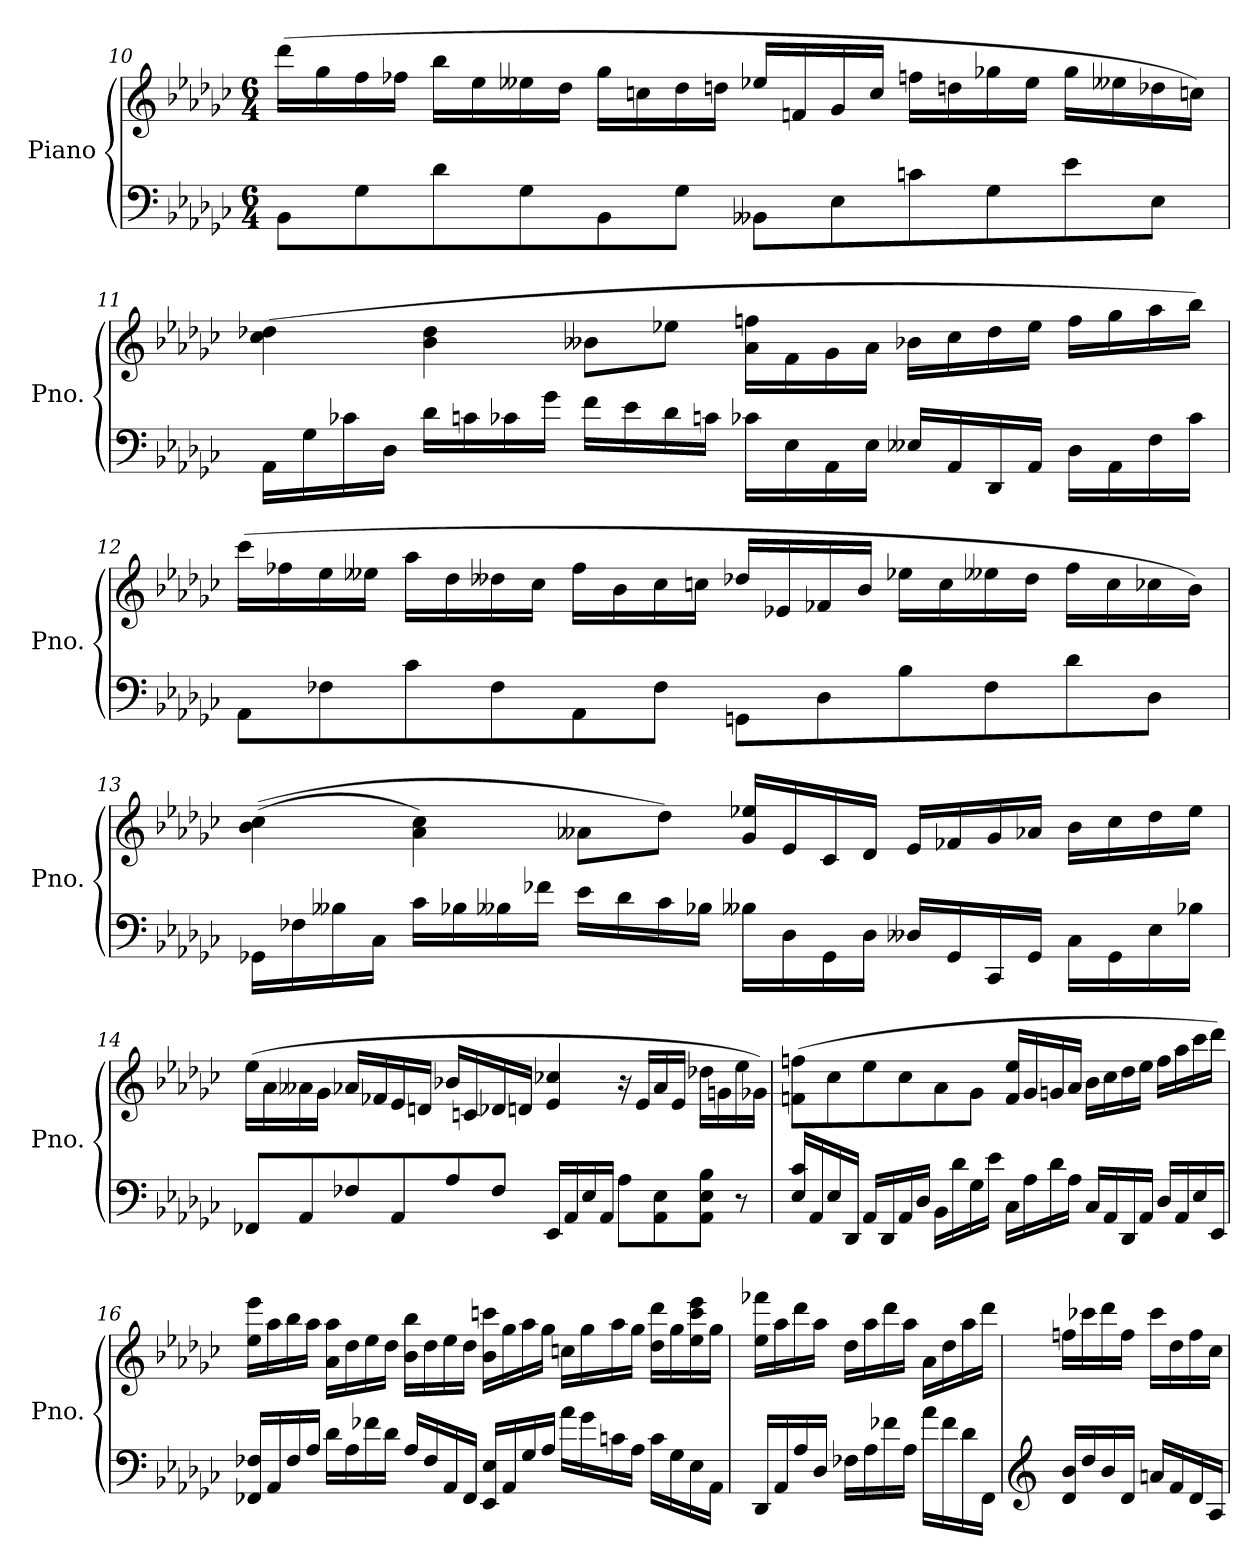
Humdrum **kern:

**kern	**kern
*part1	*part1
*staff2	*staff1
*I"Piano	*
*I'Pno.	*
!!LO:LB:g=z
*clefF4	*clefG2
*k[b-e-a-d-g-c-]	*k[b-e-a-d-g-c-]
*M6/4	*M6/4
=10	=10
8BB-\L	(>16ddd-\LL
.	16gg-\
8G-\	16ff\
.	16ff-X\JJ
8d-\	16bb-\LL
.	16ee-\
8G-\	16ee--X\
.	16dd-\JJ
8BB-\	16gg-\LL
.	16ccn\
8G-\J	16dd-\
.	16ddn\JJ
8BB--X\L	16ee-X/LL
.	16fn/
8E-\	16g-/
.	16cc/JJ
8cn\	16ffn\LL
.	16ddn\
8G-\	16gg-X\
.	16ee-\JJ
8e-\	16gg-\LL
.	16ee--X\
8E-\J	16dd-X\
.	16ccn\JJ)
!!LO:LB:g=z
=11	=11
16AA-\LL	(>4cc-\ 4dd-X\
16G-\	.
16c-X\	.
16D-\JJ	.
16d-\LL	4b-\ 4dd-\
16cn\	.
16c-X\	.
16g-\JJ	.
16f\LL	8b--X\L
16e-\	.
16d-\	8ee-X\J
16cn\JJ	.
16c-X\LL	16a-\ 16ffn\LL
16E-\	16f\
16AA-\	16g-\
16E-\JJ	16a-\JJ
16E--X/LL	16b-X\LL
16AA-/	16cc-\
16DD-/	16dd-\
16AA-/JJ	16ee-\JJ
16D-\LL	16ff\LL
16AA-\	16gg-\
16F\	16aa-\
16c-\JJ	16bb-\JJ)
!!LO:LB:g=z
=12	=12
8AA-\L	(>16ccc-\LL
.	16ff-X\
8F-X\	16ee-\
.	16ee--X\JJ
8c-\	16aa-\LL
.	16dd-\
8F-\	16dd--X\
.	16cc-\JJ
8AA-\	16ff-\LL
.	16b-\
8F-\J	16cc-\
.	16ccn\JJ
8GGn\L	16dd-X/LL
.	16e-X/
8D-\	16f-X/
.	16b-/JJ
8B-\	16ee-X\LL
.	16cc\
8F-\	16ee--X\
.	16dd-\JJ
8d-\	16ff-\LL
.	16cc\
8D-\J	16cc-X\
.	16b-\JJ)
!!LO:LB:g=z
=13	=13
16GG-X\LL	(>(>4b-\ 4cc-\
16F-X\	.
16B--X\	.
16C-\JJ	.
16c-\LL	4a-\ 4cc-\)
16B-X\	.
16B--X\	.
16f-X\JJ	.
16e-\LL	8a--X\L
16d-\	.
16c-\	8dd-\J)
16B-X\JJ	.
16B--X\LL	16g-/ 16ee-X/LL
16D-\	16e-/
16GG-\	16c-/
16D-\JJ	16d-/JJ
16D--X/LL	16e-/LL
16GG-/	16f-X/
16CC-/	16g-/
16GG-/JJ	16a-X/JJ
16C-\LL	16b-\LL
16GG-\	16cc-\
16E-\	16dd-\
16B-X\JJ	16ee-\JJ
!!LO:PB:g=z
=14	=14
8FF-X/L	(>16ee-\LL
.	16a-\
8AA-/	16a--X\
.	16g-\JJ
8F-X/	16a-X/LL
.	16f-X/
8AA-/	16e-/
.	16dn/JJ
8A-/	16b-X/LL
.	16cn/
8F-/J	16d-X/
.	16dn/JJ
16EE-/LL	4e-/ 4cc-X/
16AA-/	.
16E-/	.
16AA-/JJ	.
8A-\L	16r
.	16e-/LL
8AA-\ 8E-\	16a-/
.	16e-/JJ
8AA-\ 8E-\ 8B-\J	16dd-X\LL
.	16gn\
8r	16ee-\
.	16g-X\JJ)
!!LO:LB:g=z
=15	=15
16E-/ 16c-/LL	(>8fn\ 8ffn\L
16AA-/	.
16E-/	8cc-\
16DD-/JJ	.
16AA-/LL	8ee-\
16DD-/	.
16AA-/	8cc-\
16D-/JJ	.
16BB-\LL	8a-\
16d-\	.
16G-\	8g-\J
16e-\JJ	.
16C-\LL	16f/ 16ee-/LL
16A-\	16g-/
16d-\	16gn/
16A-\JJ	16a-/JJ
16C-/LL	16b-\LL
16AA-/	16cc-\
16DD-/	16dd-\
16AA-/JJ	16ee-\JJ
16D-/LL	16ff\LL
16AA-/	16aa-\
16E-/	16ccc-\
16EE-/JJ	16ddd-\JJ)
!!LO:LB:g=z
=16	=16
16FF-X/ 16F-X/LL	16ee-\ 16eee-\LL
16AA-/	16aa-\
16F-/	16bb-\
16A-/JJ	16aa-\JJ
16d-\LL	16a-\ 16aa-\LL
16A-\	16dd-\
16f-X\	16ee-\
16d-\JJ	16dd-\JJ
16A-/LL	16b-\ 16bb-\LL
16F-/	16dd-\
16AA-/	16ee-\
16FF-/JJ	16dd-\JJ
16EE-/ 16E-/LL	16b-\ 16cccn\LL
16AA-/	16gg-\
16G-/	16aa-\
16A-/JJ	16gg-\JJ
16a-\LL	16ccn\LL
16g-\	16gg-\
16cn\	16aa-\
16A-\JJ	16gg-\JJ
16c\LL	16dd-\ 16ddd-\LL
16G-\	16gg-\
16E-\	16ee-\ 16ccc\ 16eee-\
16AA-\JJ	16gg-\JJ
=17	=17
16DD-/LL	16ee-\ 16fff-X\LL
16AA-/	16aa-\
16A-/	16ddd-\
16D-/JJ	16aa-\JJ
16F-X\LL	16dd-\LL
16A-\	16aa-\
16f-X\	16ddd-\
16A-\JJ	16aa-\JJ
16a-\LL	16a-\LL
16f-\	16dd-\
16d-\	16aa-\
16FF\JJ	16ddd-\JJ
!!LO:LB:g=z
=18	=18
*clefG2	*
16d-/ 16b-/LL	16ffn\LL
16dd-/	16ccc-X\
16b-/	16ddd-\
16d-/JJ	16ff\JJ
16an/LL	16ccc-\LL
16f/	16dd-\
16d-/	16ff\
16A-/JJ	16cc-\JJ
=	=
*-	*-
